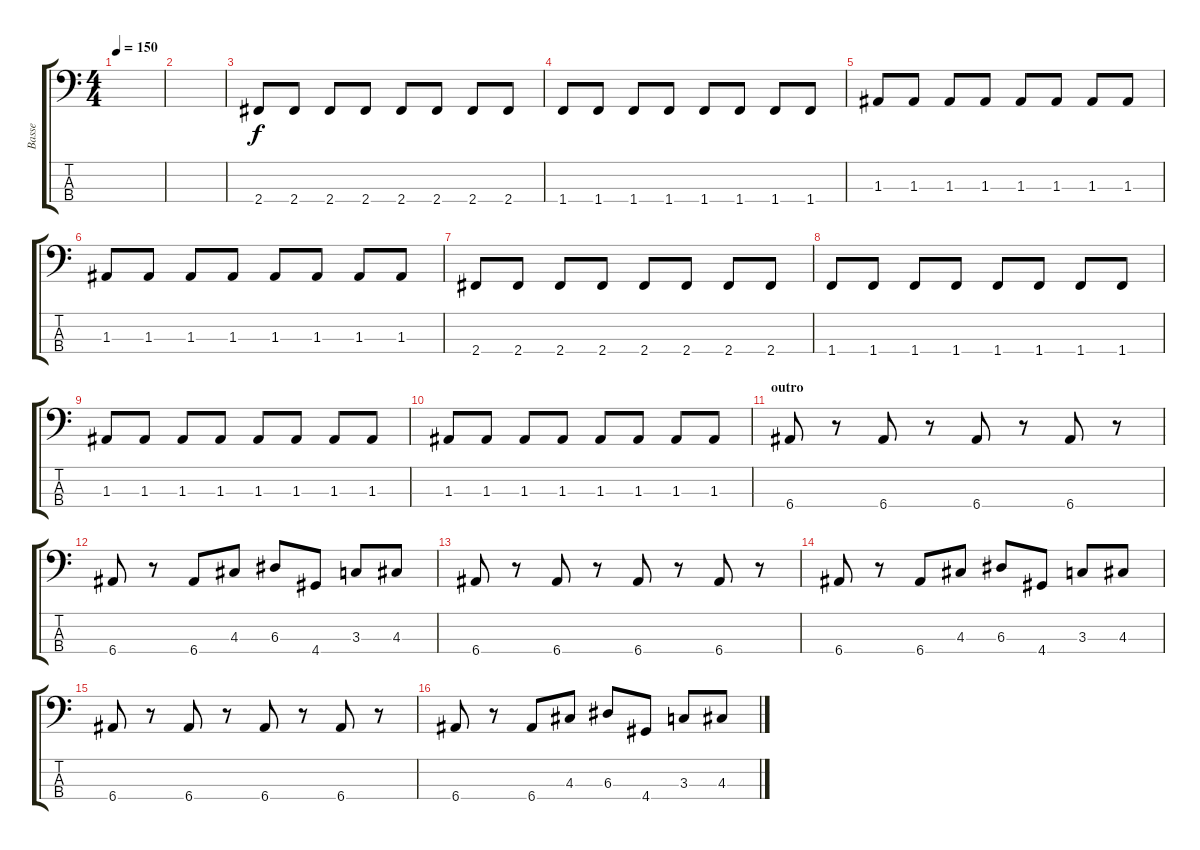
\track ("Basse" "Basse") {instrument electricbasspick}
\staff {score tabs}
\tuning (G2 D2 A1 E1) {hide}
\ts (4 4)
\tempo 150
\clef f4
\ks c
|
|
2.4.8 2.4.8 2.4.8 2.4.8 2.4.8 2.4.8 2.4.8 2.4.8 |
1.4.8 1.4.8 1.4.8 1.4.8 1.4.8 1.4.8 1.4.8 1.4.8 |
1.3.8 1.3.8 1.3.8 1.3.8 1.3.8 1.3.8 1.3.8 1.3.8 |
1.3.8 1.3.8 1.3.8 1.3.8 1.3.8 1.3.8 1.3.8 1.3.8 |
2.4.8 2.4.8 2.4.8 2.4.8 2.4.8 2.4.8 2.4.8 2.4.8 |
1.4.8 1.4.8 1.4.8 1.4.8 1.4.8 1.4.8 1.4.8 1.4.8 |
1.3.8 1.3.8 1.3.8 1.3.8 1.3.8 1.3.8 1.3.8 1.3.8 |
1.3.8 1.3.8 1.3.8 1.3.8 1.3.8 1.3.8 1.3.8 1.3.8 |
\section ("" "outro")
6.4.8 r.8 6.4.8 r.8 6.4.8 r.8 6.4.8 r.8 |
6.4.8 r.8 6.4.8 4.3.8 6.3.8 4.4.8 3.3.8 4.3.8 |
6.4.8 r.8 6.4.8 r.8 6.4.8 r.8 6.4.8 r.8 |
6.4.8 r.8 6.4.8 4.3.8 6.3.8 4.4.8 3.3.8 4.3.8 |
6.4.8 r.8 6.4.8 r.8 6.4.8 r.8 6.4.8 r.8 |
6.4.8 r.8 6.4.8 4.3.8 6.3.8 4.4.8 3.3.8 4.3.8
